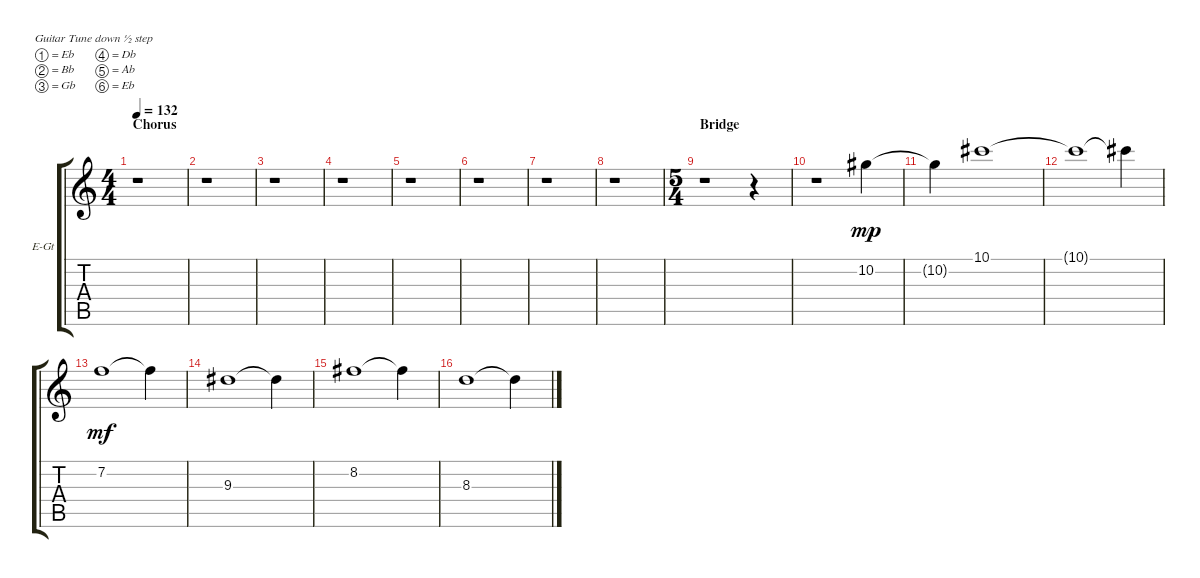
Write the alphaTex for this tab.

\defaultSystemsLayout 4
\bracketExtendMode groupsimilarinstruments
\firstSystemTrackNameOrientation horizontal
\otherSystemsTrackNameOrientation horizontal
\track ("Clean Guitar" "E-Gt") {instrument electricguitarclean}
\staff {score tabs}
\tuning (Eb4 Bb3 Gb3 Db3 Ab2 Eb2)
\ts (4 4)
\section ("" "Chorus")
\tempo 132
\clef g2
\ks c
r.1{dy mf} |
r.1 |
r.1 |
r.1 |
r.1 |
r.1 |
r.1 |
r.1 |
\ts (5 4)
\section ("" "Bridge")
r.1 r.4 |
r.1 10.2.4{dy mp} |
10.2{t}.4 10.1.1 |
10.1{t}.1 10.1{t}.4 |
7.2.1{dy mf} 7.2{t}.4 |
9.3.1 9.3{t}.4 |
8.2.1 8.2{t}.4 |
8.3.1 8.3{t}.4
